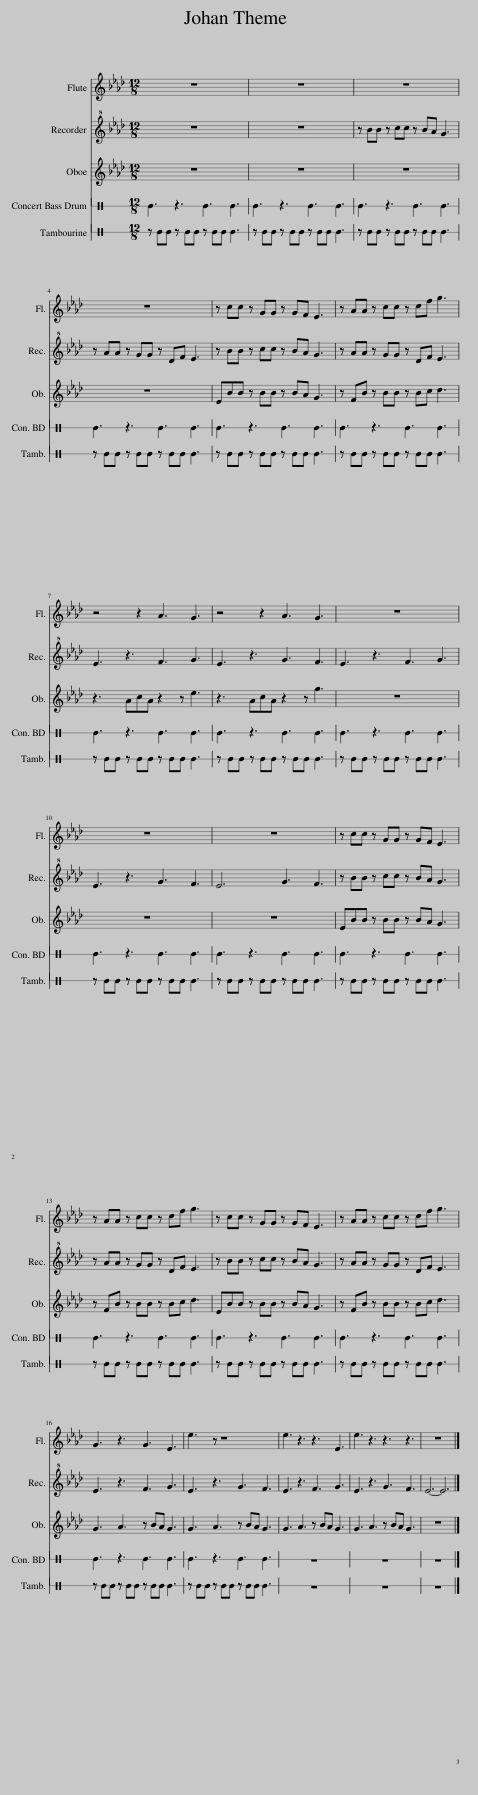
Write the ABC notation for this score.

X:1
%%score 1 2 3 4 5
L:1/8
M:12/8
I:linebreak $
K:Ab
V:1 treble
V:2 treble+8
V:3 treble
V:4 perc stafflines=1
K:none
V:5 perc stafflines=1
K:none
V:1
 z12 | z12 | z12 |$ z12 | z cc z GG z GF E3 | %5
 z AA z cc z ef g3 |$ z4 z2 A3 G3 | z4 z2 A3 G3 | z12 |$ z12 | %10
 z12 | z cc z GG z GF E3 |$ z AA z cc z ef g3 | z cc z GG z GF E3 | z AA z cc z ef g3 |$ %15
 G3 z3 G3 E3 | e3 z z8 | e3 z3 z3 E3 | e3 z3 z3 z3 | z12 |] %20
V:2
 z12 | z12 | z BB z cc z BA G3 |$ z AA z GG z DF E3 | z BB z cc z BA G3 | %5
 z AA z GG z DF E3 |$ E3 z3 F3 G3 | E3 z3 G3 F3 | E3 z3 F3 G3 |$ E3 z3 G3 F3 | %10
 E6 G3 F3 | z BB z cc z BA G3 |$ z AA z GG z DF E3 | z BB z cc z BA G3 | z AA z GG z DF E3 |$ %15
 E3 z3 F3 G3 | E3 z3 G3 F3 | E3 z3 F3 G3 | E3 z3 G3 F3 | E6- E6 |] %20
V:3
 z12 | z12 | z12 |$ z12 | EBB z BB z BA G3 | %5
 z FB z BB z Bc c3 |$ z3 AcA z2 z e3 | z3 AcA z2 z g3 | z12 |$ z12 | %10
 z12 | EBB z BB z BA G3 |$ z FB z BB z Bc c3 | EBB z BB z BA G3 | z FB z BB z Bc c3 |$ %15
 G3 A3 z BA G3 | G3 A3 z BA G3 | G3 A3 z BA G3 | G3 A3 z BA G3 | z12 |] %20
V:4
[K:C] E3 z3 E3 E3 | E3 z3 E3 E3 | E3 z3 E3 E3 |$ E3 z3 E3 E3 | E3 z3 E3 E3 | %5
 E3 z3 E3 E3 |$ E3 z3 E3 E3 | E3 z3 E3 E3 | E3 z3 E3 E3 |$ E3 z3 E3 E3 | %10
 E3 z3 E3 E3 | E3 z3 E3 E3 |$ E3 z3 E3 E3 | E3 z3 E3 E3 | E3 z3 E3 E3 |$ %15
 E3 z3 E3 E3 | E3 z3 E3 E3 | z12 | z12 | z12 |] %20
V:5
[K:C] z EE z EE z EE E3 | z EE z EE z EE E3 | z EE z EE z EE E3 |$ z EE z EE z EE E3 | z EE z EE z EE E3 | %5
 z EE z EE z EE E3 |$ z EE z EE z EE E3 | z EE z EE z EE E3 | z EE z EE z EE E3 |$ z EE z EE z EE E3 | %10
 z EE z EE z EE E3 | z EE z EE z EE E3 |$ z EE z EE z EE E3 | z EE z EE z EE E3 | z EE z EE z EE E3 |$ %15
 z EE z EE z EE E3 | z EE z EE z EE E3 | z12 | z12 | z12 |] %20
